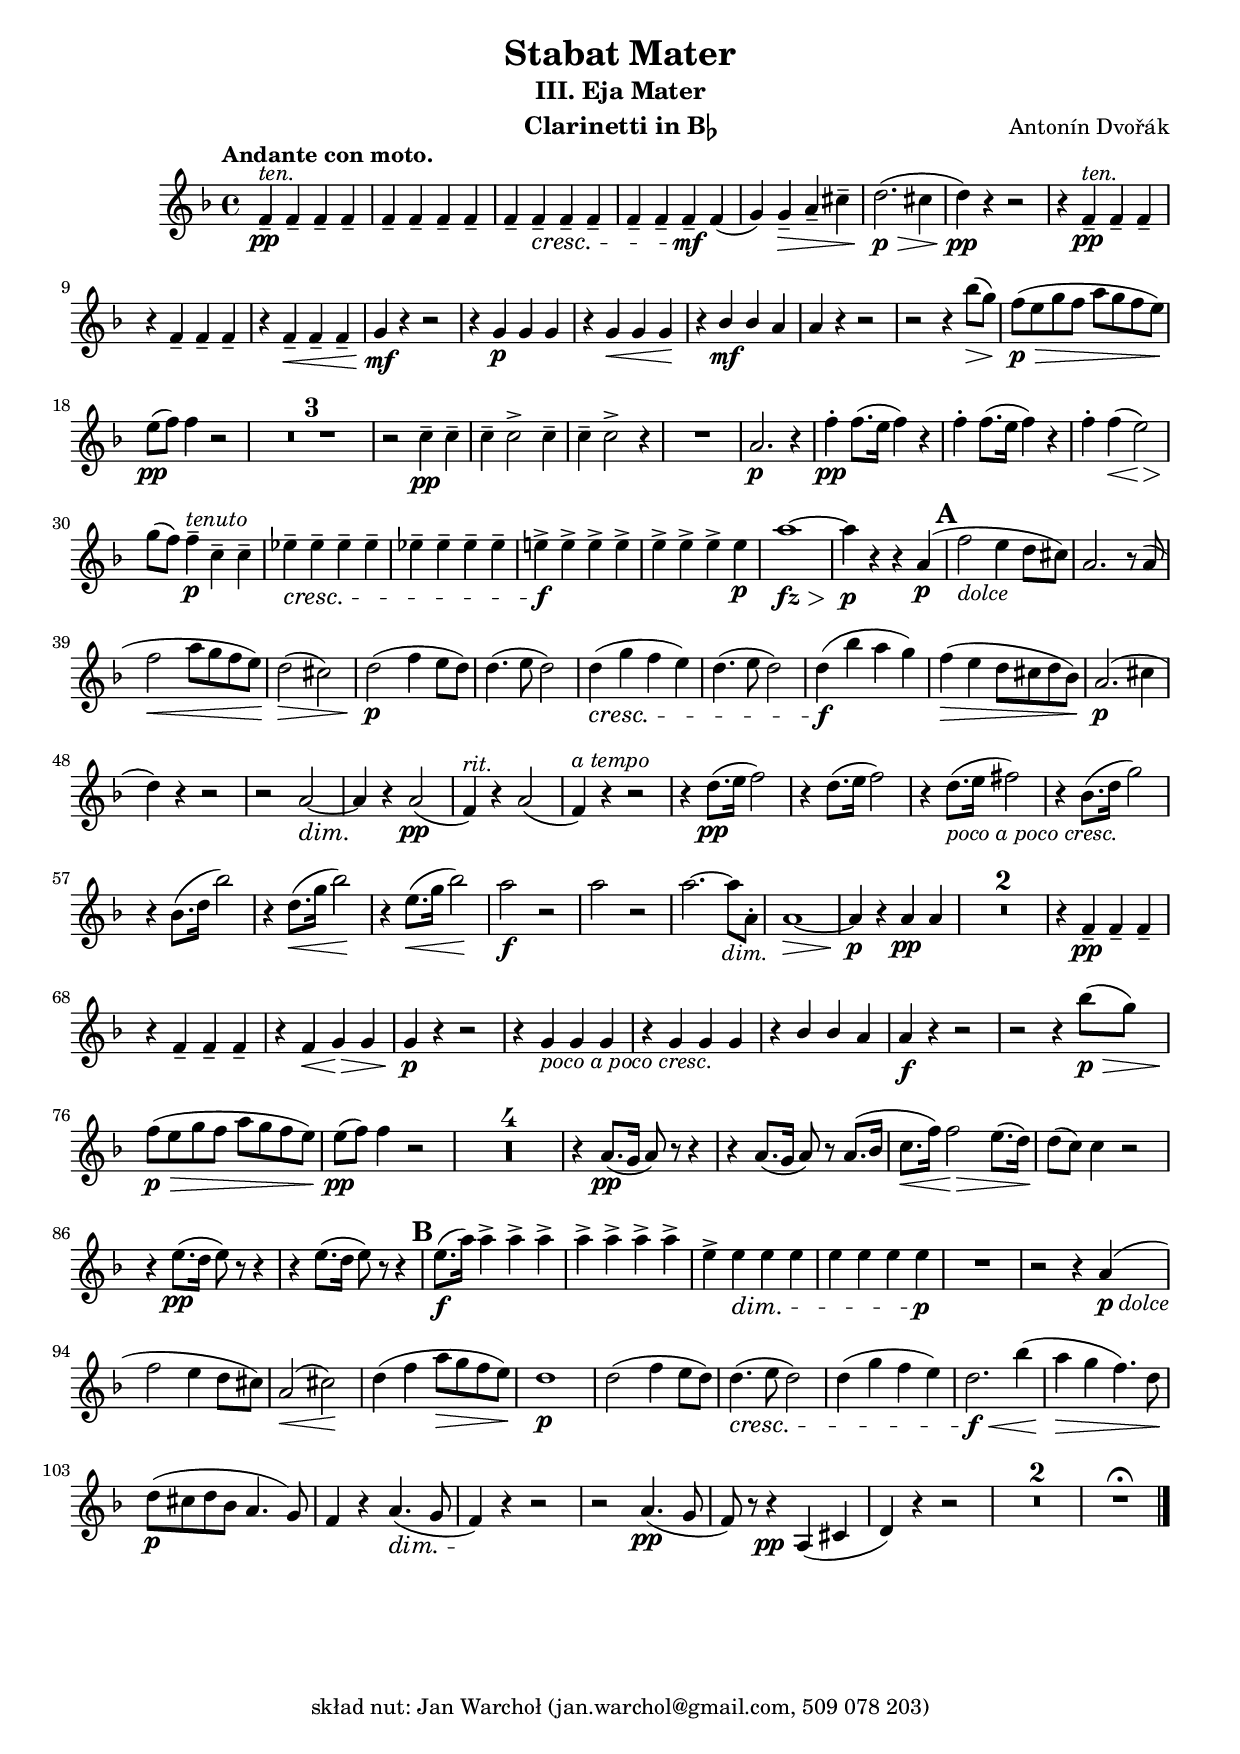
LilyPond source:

\version "2.15.33"

#(set-global-staff-size 19)

\header {
  title = "Stabat Mater"
  subtitle = "III. Eja Mater"
  composer = "Antonín Dvořák"
  instrument = \markup { \concat { "Clarinetti in B" \flat } }
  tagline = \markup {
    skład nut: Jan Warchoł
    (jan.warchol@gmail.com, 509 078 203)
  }
}

\paper {
  left-margin = 12\mm
  right-margin = 12\mm
}

\score {
  \transpose bes c' {
    \relative c'{
      \compressFullBarRests
      \key c \minor
      \time 4/4
      \tempo "Andante con moto."
      ees4--\pp ^\markup \italic ten.  ees4-- ees4-- ees4--
      ees4-- ees4-- ees4-- ees4--
      ees4-- ees4-- \cresc ees4-- ees4--
      ees4-- ees4-- ees4-- \mf ees4 (
      f) f--\> g-- b--
      c2. \p \> ( b4
      c4 ) \pp r4 r2
      r4 ees,4--\pp ^\markup \italic ten.  ees4-- ees4--
      r4 ees4-- ees4-- ees4--
      r4 ees4-- \< ees4-- ees4--
      f \mf r4 r2
      r4 f \p f f
      r f\< f f\!
      r4 \stemUp as-\tweak #'extra-offset #'(0 . 0.4) \mf as g \stemNeutral
      g r4 r2
      r2 r4 as'8 ( \> f )
      es \p \> ( d f es g f es d )
      d ( \pp es ) es4 r2
      R1*3
      r2 bes4-- \pp bes--
      bes4-- bes2-> bes4--
      bes4-- bes2-> r4
      R1
      g2. \p r4
      es'4-.\pp es8. -\tweak #'positions #'(3 . 3) ( d16 es4 ) r4
      es4-. es8.-\tweak #'positions #'(3 . 3) ( d16 es4 ) r4
      es4-. es ( \< d2 \> )
      f8( \! es) es4-- \p ^\markup \italic tenuto  bes-- bes--
      des-- \cresc des-- des-- des--
      des-- des-- des-- des--
      d!-> \f d-> d-> d->
      d-> d-> d-> d \p
      g1~ \fz \>
      g4\p r4 r4 g, \p ( \mark \default
      es'2 -\markup \italic dolce d4 c8 b )
      g2. r8 \shape Slur #'((-0.6 . 0.8)(0 . 0.6)(-0.5 . 0.3)(0 . 0)) g (
      es'2-\tweak #'extra-offset #'(0 . -0.2) \< g8 f es d \! )
      \tweak Stem #'length #6.3
      c2 ( -\tweak #'extra-offset #'(0 . 0.3) \>
      \tweak Stem #'length #6.3
      b )
      \tweak Stem #'length #6.3
      c2-\tweak #'extra-offset #'(0 . 0.3) \p ( es4 d8 c )
      c4. ( d8 c2)
      c4 \cresc ( f es d)
      c4. ( d8 c2)
      \shape Slur #'((0 . -1)(0 . 0.4)(0 . 0)(0 . 0))
      c4\f ( as' g f )
      es ( \> d4 \tweak Beam #'positions #'(-2.25 . -2.7) c8 b c as )
      g2.\p ( b4
      c) r4 r2
      r2 g2~ \dim
      g4 \! r g2\pp (
      es4 ^\markup \italic rit. ) r4 g2 (
      es4 ) ^\markup \italic "a tempo" r4 r2
      r4 c'8.\pp ( d16 es2 )
      r4 c8. ( d16 es2 )
      r4 c8._\markup \italic "poco a poco cresc." ( d16 e2 )
      r4 \tweak Beam #'positions #'(-2.7 . -2.05) as,8. ( c16 f2 )
      r4 \tweak Beam #'positions #'(-3 . -2.25) as,8. ( c16 as'2 )
      r4 c,8. ( \<  f16 as2\! )
      r4 \tweak Beam #'positions #'(-1.25 . -0.8) d,8. ( \<  f16 as2\! )
      g2-\tweak #'extra-offset #'(0 . 0.4) \f r
      g r
      g2.~
      \once \override TieColumn #'tie-configuration = #'((7.5 . 1))
      \tweak Beam #'positions #'(-1.8 . -2.7)
      g8 -\tweak #'extra-offset #'(-0.5 . 0.4) _\markup \italic dim. g, -.
      g1 \> ~
      g4 \p r g \pp g
      R1*2
      r4 es-- \pp es-- es--
      r4 es-- es-- es--
      r4 es \< f \> f
      f\p r r2
      r4 f _\markup \italic "poco a poco cresc." f f
      r f f f
      \stemUp
      r as as g
      \stemNeutral
      g\f r r2
      r2 r4 as'8( \p \tweak #'minimum-length #9 \> f )
      es( \p \> d f es g f es d )
      d \pp ( es) es4 r2
      R1*4
      r4 \tweak Beam #'positions #'(2.85 . 2.58) g,8. ( \pp f16 g8 ) r r4
      r4 \tweak Beam #'positions #'(2.85 . 2.58) g8. ( f16 g8 )
      r8 \tweak Beam #'positions #'(2.6 . 3) g8. ( as16
      \tweak Beam #'positions #'(-2.25 . -1.8)
      bes8. \< es16 ) es2 \> d8. ( c16 ) \!
      c8 ( bes) bes4 r2
      r4 d8. ( \pp c16 d8 ) r r4
      r4 d8. ( c16 d8 ) r r4 \mark \default
      d8.\f ( g16 ) g4-> g-> g->
      g4-> g-> g-> g->
      d4-> d \dim d d
      d4 d d d \p
      R1
      r2 r4
      \shape Slur #'(((0 . 0.8)(0 . 1.2)(0 . 1.6)(0 . 2))
                     ())
      g, _\markup { \dynamic p \italic dolce } (
      es'2 d4 c8 b )
      g2 -\tweak #'extra-offset #'(0 . 0.3) \< (
      \tweak Stem #'length #6 b) \!
      c4 ( es g8 \> f es d )
      c1 \p
      c2 ( es4 d8 c )
      c4.( \cresc d8 c2 )
      c4 ( f es d )
      c2. \f \< as'4 (
      g \> f es4. ) c8
      \break
      \shape Slur #'((0 . 0)(0 . 0)(-1 . -0.2)(-0.8 . -0.8))
      \tweak Beam #'positions #'(-2.25 . -2.7)
      c8 \p ( b c as g4. f8 )
      es4 r g4. ( \dim f8
      es4 ) \! r4 r2
      r2 g4. ( \pp f8
      es8) r r4 g,4( -\tweak #'X-offset #-4.2 -\tweak #'Y-offset #-2.3 \pp b
      c ) r4 r2
      R1*2
      R1\fermataMarkup
      \bar "|."
    }
  }
}
